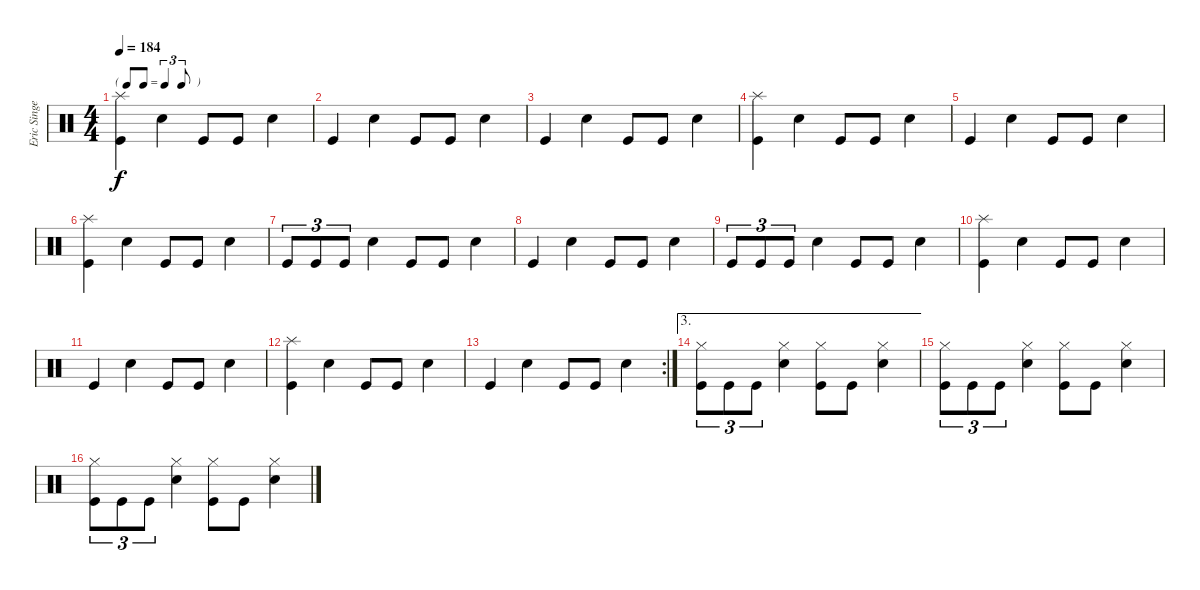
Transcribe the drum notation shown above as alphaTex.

\track ("Eric Singer" "Eric Singe") {instrument percussion}
\staff {score}
\articulation defaults
\ts (4 4)
\tf triplet8th
\tempo 184
\clef neutral
\ks c
("Kick (hit)" "Splash (hit)").4{dy f} "Snare (hit) 2".4 "Kick (hit)".8 "Kick (hit)".8 "Snare (hit) 2".4 |
"Kick (hit)".4 "Snare (hit) 2".4 "Kick (hit)".8 "Kick (hit)".8 "Snare (hit) 2".4 |
"Kick (hit)".4 "Snare (hit) 2".4 "Kick (hit)".8 "Kick (hit)".8 "Snare (hit) 2".4 |
("Kick (hit)" "Splash (hit)").4 "Snare (hit) 2".4 "Kick (hit)".8 "Kick (hit)".8 "Snare (hit) 2".4 |
"Kick (hit)".4 "Snare (hit) 2".4 "Kick (hit)".8 "Kick (hit)".8 "Snare (hit) 2".4 |
("Kick (hit)" "Splash (hit)").4 "Snare (hit) 2".4 "Kick (hit)".8 "Kick (hit)".8 "Snare (hit) 2".4 |
"Kick (hit)".8{tu (3 2)} "Kick (hit)".8{tu (3 2)} "Kick (hit)".8{tu (3 2)} "Snare (hit) 2".4 "Kick (hit)".8 "Kick (hit)".8 "Snare (hit) 2".4 |
"Kick (hit)".4 "Snare (hit) 2".4 "Kick (hit)".8 "Kick (hit)".8 "Snare (hit) 2".4 |
"Kick (hit)".8{tu (3 2)} "Kick (hit)".8{tu (3 2)} "Kick (hit)".8{tu (3 2)} "Snare (hit) 2".4 "Kick (hit)".8 "Kick (hit)".8 "Snare (hit) 2".4 |
("Kick (hit)" "Splash (hit)").4 "Snare (hit) 2".4 "Kick (hit)".8 "Kick (hit)".8 "Snare (hit) 2".4 |
"Kick (hit)".4 "Snare (hit) 2".4 "Kick (hit)".8 "Kick (hit)".8 "Snare (hit) 2".4 |
("Kick (hit)" "Splash (hit)").4 "Snare (hit) 2".4 "Kick (hit)".8 "Kick (hit)".8 "Snare (hit) 2".4 |
\rc 2 "Kick (hit)".4 "Snare (hit) 2".4 "Kick (hit)".8 "Kick (hit)".8 "Snare (hit) 2".4
|
\ae 3
("Hi-Hat (closed)" "Kick (hit)").8{tu (3 2)} "Kick (hit)".8{tu (3 2)} "Kick (hit)".8{tu (3 2)} ("Hi-Hat (closed)" "Snare (hit) 2").4 ("Hi-Hat (closed)" "Kick (hit)").8 "Kick (hit)".8 ("Hi-Hat (closed)" "Snare (hit) 2").4 |
("Hi-Hat (closed)" "Kick (hit)").8{tu (3 2)} "Kick (hit)".8{tu (3 2)} "Kick (hit)".8{tu (3 2)} ("Hi-Hat (closed)" "Snare (hit) 2").4 ("Hi-Hat (closed)" "Kick (hit)").8 "Kick (hit)".8 ("Hi-Hat (closed)" "Snare (hit) 2").4 |
("Hi-Hat (closed)" "Kick (hit)").8{tu (3 2)} "Kick (hit)".8{tu (3 2)} "Kick (hit)".8{tu (3 2)} ("Hi-Hat (closed)" "Snare (hit) 2").4 ("Hi-Hat (closed)" "Kick (hit)").8 "Kick (hit)".8 ("Hi-Hat (closed)" "Snare (hit) 2").4
